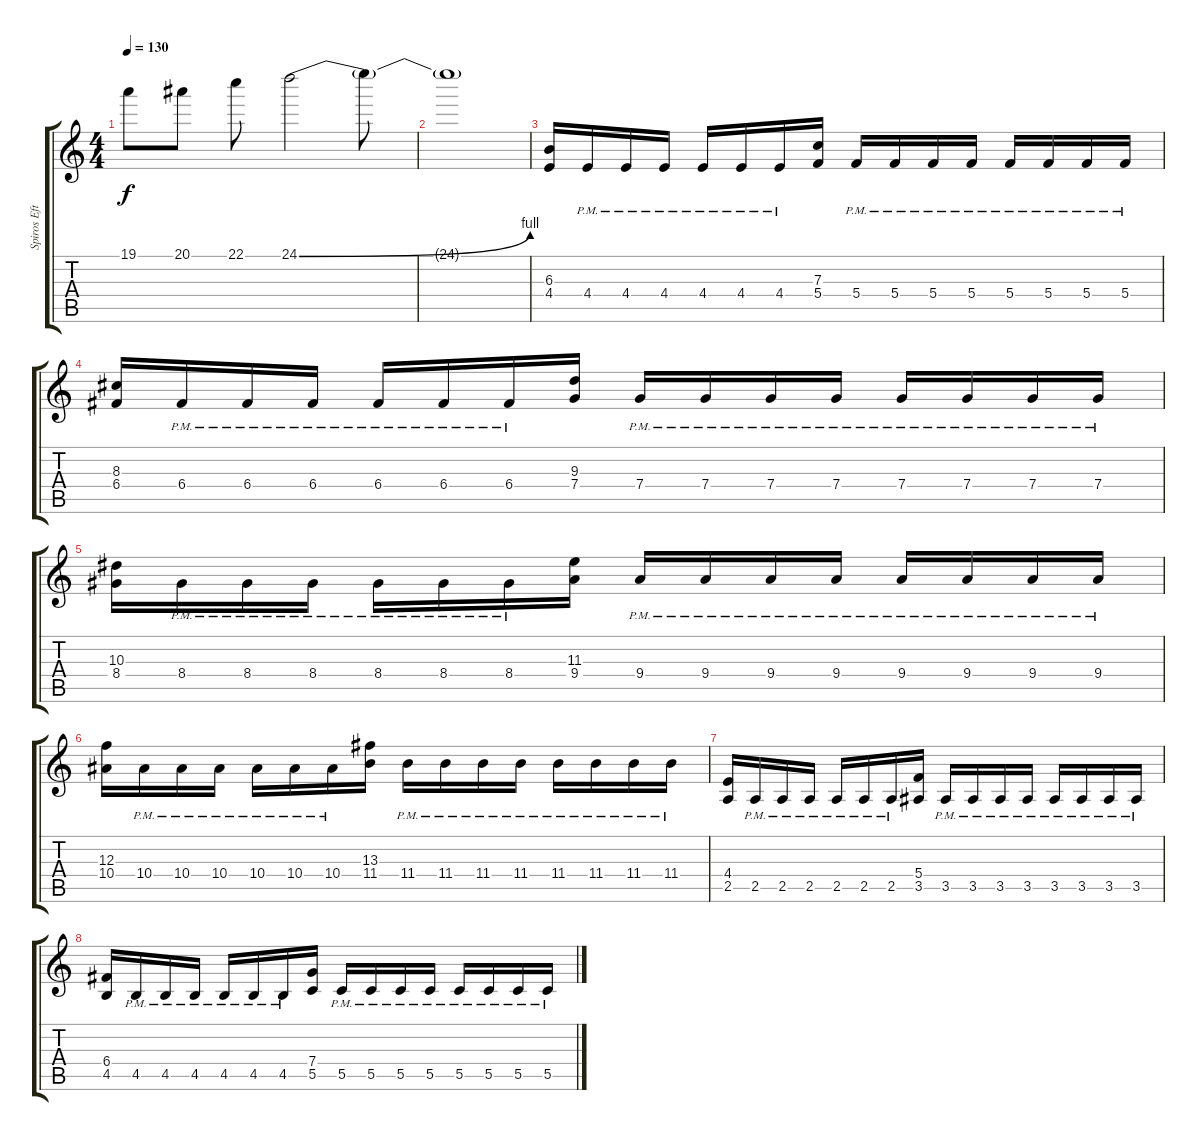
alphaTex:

\track ("Spiros Efthimiadis" "Spiros Eft") {instrument distortionguitar}
\staff {score tabs}
\tuning (D4 A3 F3 C3 G2 D2) {hide}
\ts (4 4)
\tempo 130
\clef g2
\ks c
19.1.8{dy f} 20.1.8 22.1.8 24.1{be (bend 0 0 60 4)}.2 24.1{t}.8 |
24.1{t}.1 |
(6.3 4.4).16 4.4{pm}.16 4.4{pm}.16 4.4{pm}.16 4.4{pm}.16 4.4{pm}.16 4.4{pm}.16 (7.3 5.4).16 5.4{pm}.16 5.4{pm}.16 5.4{pm}.16 5.4{pm}.16 5.4{pm}.16 5.4{pm}.16 5.4{pm}.16 5.4{pm}.16 |
(8.3 6.4).16 6.4{pm}.16 6.4{pm}.16 6.4{pm}.16 6.4{pm}.16 6.4{pm}.16 6.4{pm}.16 (9.3 7.4).16 7.4{pm}.16 7.4{pm}.16 7.4{pm}.16 7.4{pm}.16 7.4{pm}.16 7.4{pm}.16 7.4{pm}.16 7.4{pm}.16 |
(10.3 8.4).16 8.4{pm}.16 8.4{pm}.16 8.4{pm}.16 8.4{pm}.16 8.4{pm}.16 8.4{pm}.16 (11.3 9.4).16 9.4{pm}.16 9.4{pm}.16 9.4{pm}.16 9.4{pm}.16 9.4{pm}.16 9.4{pm}.16 9.4{pm}.16 9.4{pm}.16 |
(12.3 10.4).16 10.4{pm}.16 10.4{pm}.16 10.4{pm}.16 10.4{pm}.16 10.4{pm}.16 10.4{pm}.16 (13.3 11.4).16 11.4{pm}.16 11.4{pm}.16 11.4{pm}.16 11.4{pm}.16 11.4{pm}.16 11.4{pm}.16 11.4{pm}.16 11.4{pm}.16 |
(4.4 2.5).16 2.5{pm}.16 2.5{pm}.16 2.5{pm}.16 2.5{pm}.16 2.5{pm}.16 2.5{pm}.16 (5.4 3.5).16 3.5{pm}.16 3.5{pm}.16 3.5{pm}.16 3.5{pm}.16 3.5{pm}.16 3.5{pm}.16 3.5{pm}.16 3.5{pm}.16 |
(6.4 4.5).16 4.5{pm}.16 4.5{pm}.16 4.5{pm}.16 4.5{pm}.16 4.5{pm}.16 4.5{pm}.16 (7.4 5.5).16 5.5{pm}.16 5.5{pm}.16 5.5{pm}.16 5.5{pm}.16 5.5{pm}.16 5.5{pm}.16 5.5{pm}.16 5.5{pm}.16
